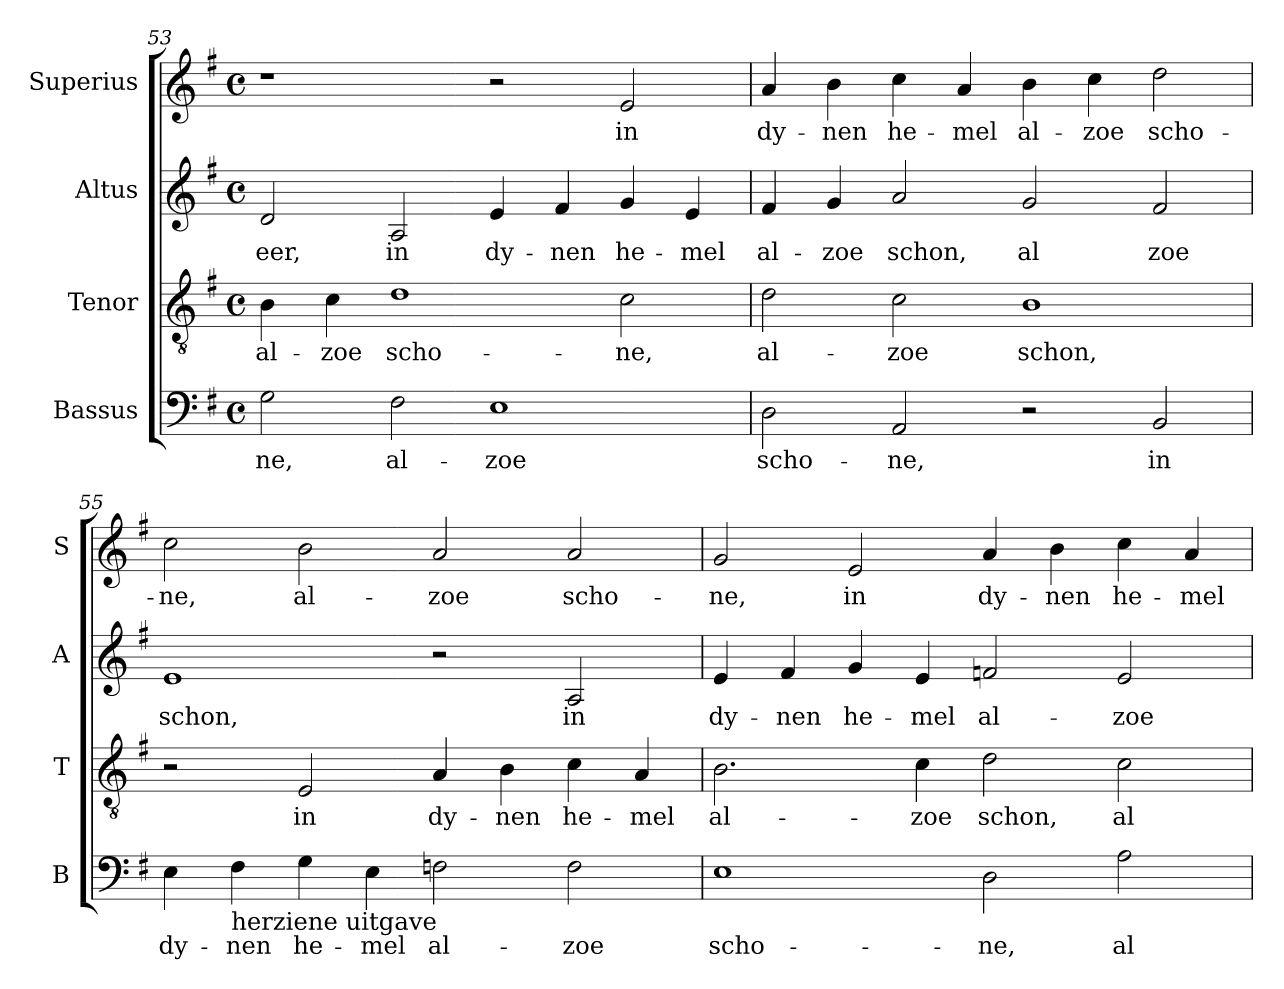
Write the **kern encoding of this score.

**kern	**text	**kern	**text	**kern	**text	**kern	**text
*part4	*part4	*part3	*part3	*part2	*part2	*part1	*part1
*staff4	*staff4	*staff3	*staff3	*staff2	*staff2	*staff1	*staff1
*I"Bassus	*	*I"Tenor	*	*I"Altus	*	*I"Superius	*
*I'B	*	*I'T	*	*I'A	*	*I'S	*
*clefF4	*	*clefGv2	*	*clefG2	*	*clefG2	*
*	*	*ITrd7c12	*	*ITrd7c12	*	*	*
*k[f#]	*	*k[f#]	*	*k[f#]	*	*k[f#]	*
*G:	*	*G:	*	*G:	*	*G:	*
*M4/4	*	*M4/4	*	*M4/4	*	*M4/4	*
*met(c)	*	*met(c)	*	*met(c)	*	*met(c)	*
=53	=53	=53	=53	=53	=53	=53	=53
!	!LO:LY:b:color=#000000	!	!	!	!	!	!
!	!	!	!LO:LY:b:color=#000000	!	!	!	!
!	!	!	!	!	!LO:LY:b:color=#000000	!	!
2Gi\	-ne,	4BBi\	al-	2Di/	eer,	1r	.
!	!	!	!LO:LY:b:color=#000000	!	!	!	!
.	.	4Ci\	-zoe	.	.	.	.
!	!LO:LY:b:color=#000000	!	!	!	!	!	!
!	!	!	!LO:LY:b:color=#000000	!	!	!	!
!	!	!	!	!	!LO:LY:b:color=#000000	!	!
2F#i\	al-	1Di	scho-	2AAi/	in	.	.
!	!LO:LY:b:color=#000000	!	!	!	!	!	!
!	!	!	!	!	!LO:LY:b:color=#000000	!	!
1Ei	-zoe	.	.	4Ei/	dy-	2r	.
!	!	!	!	!	!LO:LY:b:color=#000000	!	!
.	.	.	.	4F#i/	-nen	.	.
!	!	!	!LO:LY:b:color=#000000	!	!	!	!
!	!	!	!	!	!LO:LY:b:color=#000000	!	!
!	!	!	!	!	!	!	!LO:LY:b:color=#000000
.	.	2Ci\	-ne,	4Gi/	he-	2ei/	in
!	!	!	!	!	!LO:LY:b:color=#000000	!	!
.	.	.	.	4Ei/	-mel	.	.
!!LO:LB:g=z
=54	=54	=54	=54	=54	=54	=54	=54
!	!LO:LY:b:color=#000000	!	!	!	!	!	!
!	!	!	!LO:LY:b:color=#000000	!	!	!	!
!	!	!	!	!	!LO:LY:b:color=#000000	!	!
!	!	!	!	!	!	!	!LO:LY:b:color=#000000
2Di\	scho-	2Di\	al-	4F#i/	al-	4ai/	dy-
!	!	!	!	!	!LO:LY:b:color=#000000	!	!
!	!	!	!	!	!	!	!LO:LY:b:color=#000000
.	.	.	.	4Gi/	-zoe	4bi\	-nen
!	!LO:LY:b:color=#000000	!	!	!	!	!	!
!	!	!	!LO:LY:b:color=#000000	!	!	!	!
!	!	!	!	!	!LO:LY:b:color=#000000	!	!
!	!	!	!	!	!	!	!LO:LY:b:color=#000000
2AAi/	-ne,	2Ci\	-zoe	2Ai/	schon,	4cci\	he-
!	!	!	!	!	!	!	!LO:LY:b:color=#000000
.	.	.	.	.	.	4ai/	-mel
!	!	!	!LO:LY:b:color=#000000	!	!	!	!
!	!	!	!	!	!LO:LY:b:color=#000000	!	!
!	!	!	!	!	!	!	!LO:LY:b:color=#000000
2r	.	1BBi	schon,	2Gi/	al	4bi\	al-
!	!	!	!	!	!	!	!LO:LY:b:color=#000000
.	.	.	.	.	.	4cci\	-zoe
!	!LO:LY:b:color=#000000	!	!	!	!	!	!
!	!	!	!	!	!LO:LY:b:color=#000000	!	!
!	!	!	!	!	!	!	!LO:LY:b:color=#000000
2BBi/	in	.	.	2F#i/	zoe	2ddi\	scho-
=55	=55	=55	=55	=55	=55	=55	=55
!	!LO:LY:b:color=#000000	!	!	!	!	!	!
!	!	!	!	!	!LO:LY:b:color=#000000	!	!
!	!	!	!	!	!	!	!LO:LY:b:color=#000000
4Ei\	dy-	2r	.	1Ei	schon,	2cci\	-ne,
!LO:TX:b:t=herziene uitgave	!	!	!	!	!	!	!
!	!LO:LY:b:color=#000000	!	!	!	!	!	!
4F#i\	-nen	.	.	.	.	.	.
!	!LO:LY:b:color=#000000	!	!	!	!	!	!
!	!	!	!LO:LY:b:color=#000000	!	!	!	!
!	!	!	!	!	!	!	!LO:LY:b:color=#000000
4Gi\	he-	2EEi/	in	.	.	2bi\	al-
!	!LO:LY:b:color=#000000	!	!	!	!	!	!
4Ei\	-mel	.	.	.	.	.	.
!	!LO:LY:b:color=#000000	!	!	!	!	!	!
!	!	!	!LO:LY:b:color=#000000	!	!	!	!
!	!	!	!	!	!	!	!LO:LY:b:color=#000000
2Fni\	al-	4AAi/	dy-	2r	.	2ai/	-zoe
!	!	!	!LO:LY:b:color=#000000	!	!	!	!
.	.	4BBi\	-nen	.	.	.	.
!	!LO:LY:b:color=#000000	!	!	!	!	!	!
!	!	!	!LO:LY:b:color=#000000	!	!	!	!
!	!	!	!	!	!LO:LY:b:color=#000000	!	!
!	!	!	!	!	!	!	!LO:LY:b:color=#000000
2Fi\	-zoe	4Ci\	he-	2AAi/	in	2ai/	scho-
!	!	!	!LO:LY:b:color=#000000	!	!	!	!
.	.	4AAi/	-mel	.	.	.	.
=56	=56	=56	=56	=56	=56	=56	=56
!	!LO:LY:b:color=#000000	!	!	!	!	!	!
!	!	!	!LO:LY:b:color=#000000	!	!	!	!
!	!	!	!	!	!LO:LY:b:color=#000000	!	!
!	!	!	!	!	!	!	!LO:LY:b:color=#000000
1Ei	scho-	2.BBi\	al-	4Ei/	dy-	2gi/	-ne,
!	!	!	!	!	!LO:LY:b:color=#000000	!	!
.	.	.	.	4F#i/	-nen	.	.
!	!	!	!	!	!LO:LY:b:color=#000000	!	!
!	!	!	!	!	!	!	!LO:LY:b:color=#000000
.	.	.	.	4Gi/	he-	2ei/	in
!	!	!	!LO:LY:b:color=#000000	!	!	!	!
!	!	!	!	!	!LO:LY:b:color=#000000	!	!
.	.	4Ci\	-zoe	4Ei/	-mel	.	.
!	!LO:LY:b:color=#000000	!	!	!	!	!	!
!	!	!	!LO:LY:b:color=#000000	!	!	!	!
!	!	!	!	!	!LO:LY:b:color=#000000	!	!
!	!	!	!	!	!	!	!LO:LY:b:color=#000000
2Di\	-ne,	2Di\	schon,	2Fni/	al-	4ai/	dy-
!	!	!	!	!	!	!	!LO:LY:b:color=#000000
.	.	.	.	.	.	4bi\	-nen
!	!LO:LY:b:color=#000000	!	!	!	!	!	!
!	!	!	!LO:LY:b:color=#000000	!	!	!	!
!	!	!	!	!	!LO:LY:b:color=#000000	!	!
!	!	!	!	!	!	!	!LO:LY:b:color=#000000
2Ai\	al-	2Ci\	al-	2Ei/	-zoe	4cci\	he-
!	!	!	!	!	!	!	!LO:LY:b:color=#000000
.	.	.	.	.	.	4ai/	-mel
=	=	=	=	=	=	=	=
*-	*-	*-	*-	*-	*-	*-	*-
